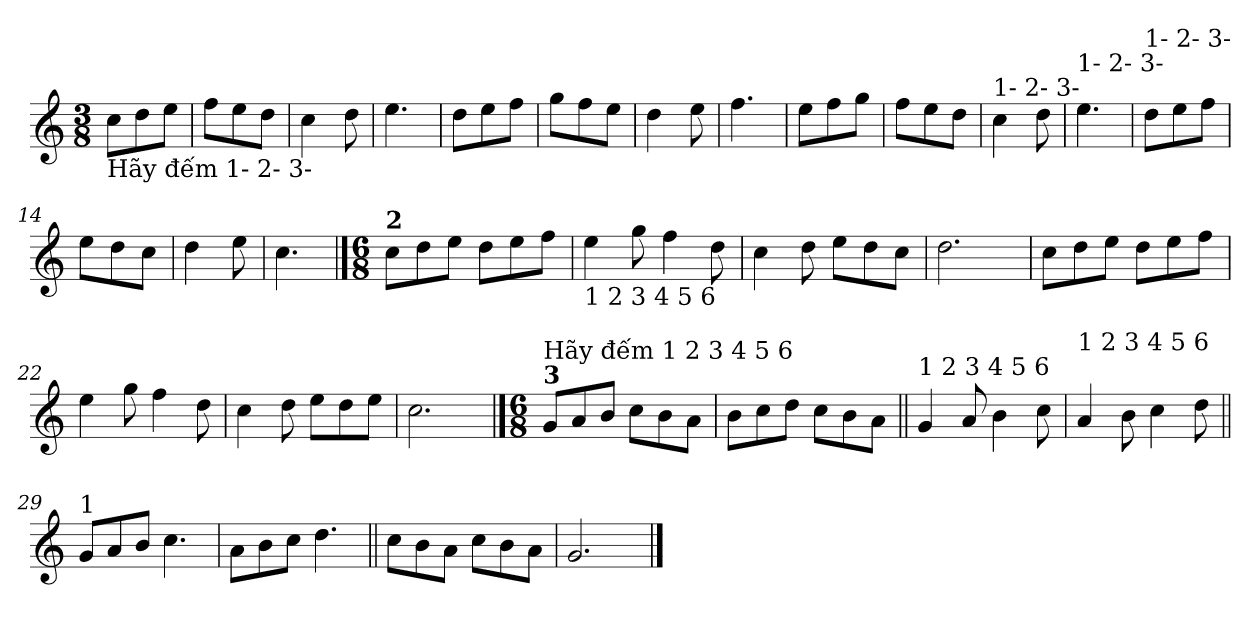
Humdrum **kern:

**kern
*part1
*staff1
*clefG2
*k[]
*M3/8
=1
!LO:TX:b:t=Hãy đếm 1-  2-   3-
8cc\L
8dd\
8ee\J
=2
8ff\L
8ee\
8dd\J
=3
4cc\
8dd\
=4
4.ee\
=5
8dd\L
8ee\
8ff\J
=6
8gg\L
8ff\
8ee\J
=7
4dd\
8ee\
=8
4.ff\
!!LO:LB:g=z
=9
8ee\L
8ff\
8gg\J
=10
8ff\L
8ee\
8dd\J
=11
!LO:TX:a:t=1-  2-   3-
4cc\
8dd\
=12
!LO:TX:a:t=1-  2- 3-
4.ee\
=13
!LO:TX:a:t=1- 2- 3-
8dd\L
8ee\
8ff\J
=14
8ee\L
8dd\
8cc\J
=15
4dd\
8ee\
=16
4.cc\
!!LO:LB:g=z
==17
*M6/8
!LO:TX:a:B:t=2
8cc\L
8dd\
8ee\J
8dd\L
8ee\
8ff\J
=18
!LO:TX:b:t=1    2 3   4   5  6
4ee\
8gg\
4ff\
8dd\
=19
4cc\
8dd\
8ee\L
8dd\
8cc\J
=20
2.dd\
=21
8cc\L
8dd\
8ee\J
8dd\L
8ee\
8ff\J
!!LO:LB:g=z
=22
4ee\
8gg\
4ff\
8dd\
=23
4cc\
8dd\
8ee\L
8dd\
8ee\J
=24
2.cc\
!!LO:LB:g=z
==25
*M6/8
!LO:TX:a:B:t=3
!LO:TX:a:t=Hãy đếm 1    2    3    4    5    6
8g/L
8a/
8b/J
8cc\L
8b\
8a\J
=26
8b\L
8cc\
8dd\J
8cc\L
8b\
8a\J
=27||
!LO:TX:a:t=1    2   3    4   5    6
4g/
8a/
4b\
8cc\
=28
!LO:TX:a:t=1 2 3 4 5 6
4a/
8b\
4cc\
8dd\
!!LO:LB:g=z
=29||
!LO:TX:a:t=1
8g/L
8a/
8b/J
4.cc\
=30
8a\L
8b\
8cc\J
4.dd\
=31||
8cc\L
8b\
8a\J
8cc\L
8b\
8a\J
=32
2.g/
==
*-
